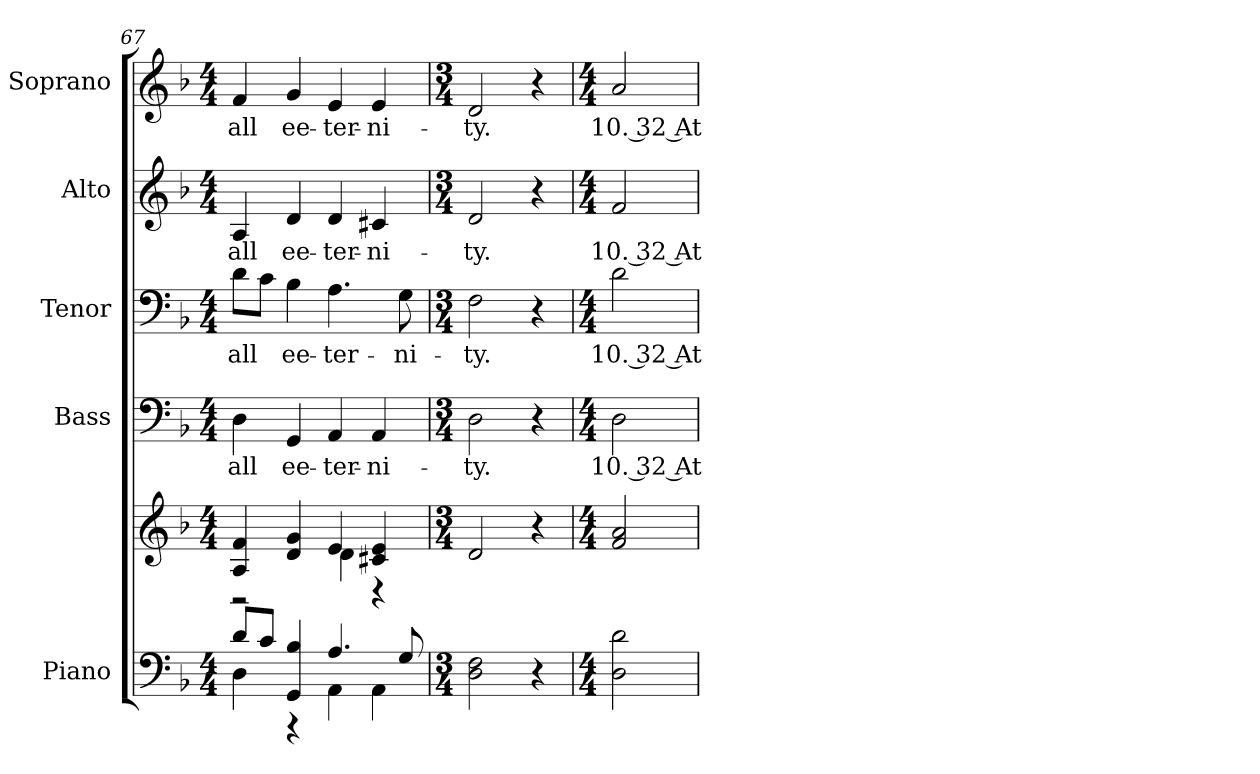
**kern	**kern	**kern	**text	**kern	**text	**kern	**text	**kern	**text
*part5	*part5	*part4	*part4	*part3	*part3	*part2	*part2	*part1	*part1
*staff6	*staff5	*staff4	*staff4	*staff3	*staff3	*staff2	*staff2	*staff1	*staff1
*I"Piano	*	*I"Bass	*	*I"Tenor	*	*I"Alto	*	*I"Soprano	*
*I'Pno.	*	*I'B.	*	*I'T.	*	*I'A.	*	*I'S.	*
*clefF4	*clefG2	*clefF4	*	*clefF4	*	*clefG2	*	*clefG2	*
*k[b-]	*k[b-]	*k[b-]	*	*k[b-]	*	*k[b-]	*	*k[b-]	*
*F:	*F:	*F:	*	*F:	*	*F:	*	*F:	*
*M4/4	*M4/4	*M4/4	*	*M4/4	*	*M4/4	*	*M4/4	*
=67	=67	=67	=67	=67	=67	=67	=67	=67	=67
*^	*^	*	*	*	*	*	*	*	*
!	!	!	!	!	!LO:LY:b:color=#000000	!	!	!	!	!	!
!	!	!	!	!	!	!	!LO:LY:b:color=#000000	!	!	!	!
!	!	!	!	!	!	!	!	!	!LO:LY:b:color=#000000	!	!
!	!	!	!	!	!	!	!	!	!	!	!LO:LY:b:color=#000000
8di/L	4Di\	4Ai/ 4fi	2r	4Di\	all	8di\L	all	4Ai/	all	4fi/	all
8ci/J	.	.	.	.	.	8ci\J	.	.	.	.	.
!	!	!	!	!	!LO:LY:b:color=#000000	!	!	!	!	!	!
!	!	!	!	!	!	!	!LO:LY:b:color=#000000	!	!	!	!
!	!	!	!	!	!	!	!	!	!LO:LY:b:color=#000000	!	!
!	!	!	!	!	!	!	!	!	!	!	!LO:LY:b:color=#000000
4GGi/ 4B-i	4r	4di/ 4gi	.	4GGi/	ee-	4B-i\	ee-	4di/	ee-	4gi/	ee-
!	!	!	!	!	!LO:LY:b:color=#000000	!	!	!	!	!	!
!	!	!	!	!	!	!	!LO:LY:b:color=#000000	!	!	!	!
!	!	!	!	!	!	!	!	!	!LO:LY:b:color=#000000	!	!
!	!	!	!	!	!	!	!	!	!	!	!LO:LY:b:color=#000000
4.Ai/	4AAi\	4ei/	4di\	4AAi/	-ter-	4.Ai\	-ter-	4di/	-ter-	4ei/	-ter-
!	!	!	!	!	!LO:LY:b:color=#000000	!	!	!	!	!	!
!	!	!	!	!	!	!	!	!	!LO:LY:b:color=#000000	!	!
!	!	!	!	!	!	!	!	!	!	!	!LO:LY:b:color=#000000
.	4AAi\	4c#Xi/ 4ei	4r	4AAi/	-ni-	.	.	4c#Xi/	-ni-	4ei/	-ni-
!	!	!	!	!	!	!	!LO:LY:b:color=#000000	!	!	!	!
8Gi/	.	.	.	.	.	8Gi\	-ni-	.	.	.	.
*v	*v	*	*	*	*	*	*	*	*	*	*
*	*v	*v	*	*	*	*	*	*	*	*
=68	=68	=68	=68	=68	=68	=68	=68	=68	=68
*M3/4	*M3/4	*M3/4	*	*M3/4	*	*M3/4	*	*M3/4	*
!	!	!	!LO:LY:b:color=#000000	!	!	!	!	!	!
!	!	!	!	!	!LO:LY:b:color=#000000	!	!	!	!
!	!	!	!	!	!	!	!LO:LY:b:color=#000000	!	!
!	!	!	!	!	!	!	!	!	!LO:LY:b:color=#000000
2Di\ 2Fi	2di/	2Di\	-ty.	2Fi\	-ty.	2di/	-ty.	2di/	-ty.
4r	4r	4r	.	4r	.	4r	.	4r	.
=69	=69	=69	=69	=69	=69	=69	=69	=69	=69
*M4/4	*M4/4	*M4/4	*	*M4/4	*	*M4/4	*	*M4/4	*
!	!	!	!LO:LY:b:color=#000000	!	!	!	!	!	!
!	!	!	!	!	!LO:LY:b:color=#000000	!	!	!	!
!	!	!	!	!	!	!	!LO:LY:b:color=#000000	!	!
!	!	!	!	!	!	!	!	!	!LO:LY:b:color=#000000
2Di\ 2di	2fi/ 2ai	2Di\	10. 32 At	2di\	10. 32 At	2fi/	10. 32 At	2ai/	10. 32 At
=	=	=	=	=	=	=	=	=	=
*-	*-	*-	*-	*-	*-	*-	*-	*-	*-
